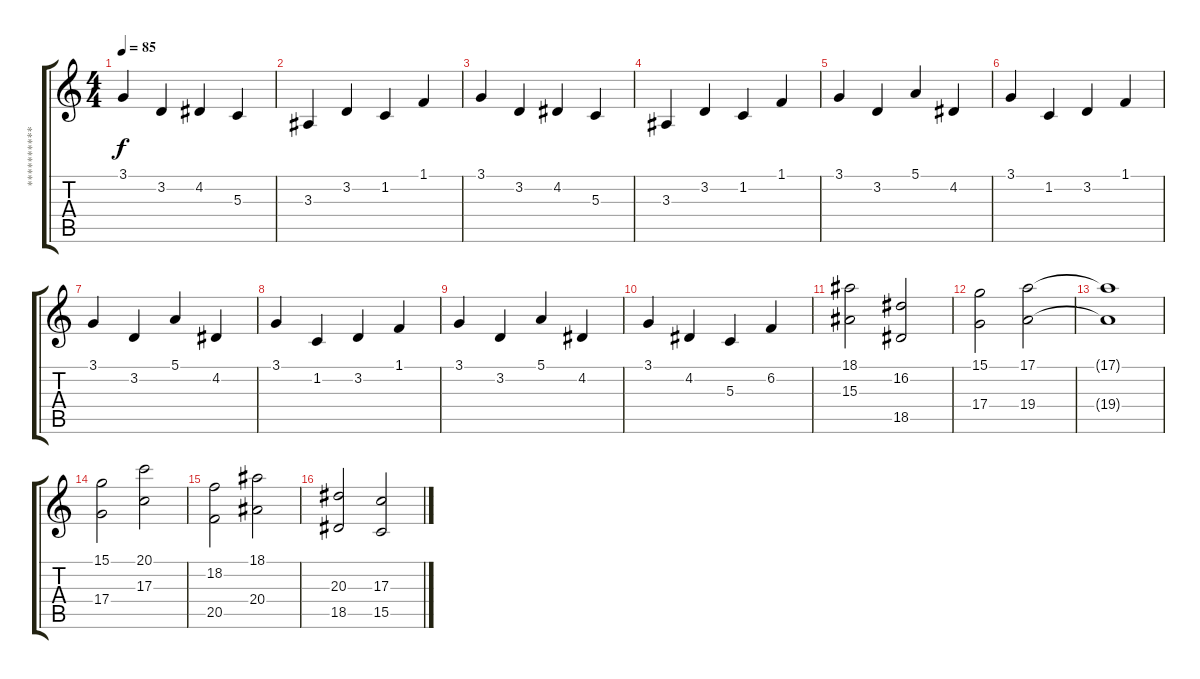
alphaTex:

\track ("******************" "**********") {instrument fx6goblins}
\staff {score tabs}
\tuning (E4 B3 G3 D3 A2 E2) {hide}
\ts (4 4)
\tempo 85
\clef g2
\ks c
3.1.4{dy f instrument fx6goblins} 3.2.4 4.2.4 5.3.4 |
3.3.4 3.2.4 1.2.4 1.1.4 |
3.1.4 3.2.4 4.2.4 5.3.4 |
3.3.4 3.2.4 1.2.4 1.1.4 |
3.1.4 3.2.4 5.1.4 4.2.4 |
3.1.4 1.2.4 3.2.4 1.1.4 |
3.1.4 3.2.4 5.1.4 4.2.4 |
3.1.4 1.2.4 3.2.4 1.1.4 |
3.1.4 3.2.4 5.1.4 4.2.4 |
3.1.4 4.2.4 5.3.4 6.2.4 |
(18.1 15.3).2 (16.2 18.5).2 |
(15.1 17.4).2 (17.1 19.4).2 |
(17.1{t} 19.4{t}).1 |
(15.1 17.4).2 (20.1 17.3).2 |
(18.2 20.5).2 (18.1 20.4).2 |
(20.3 18.5).2 (17.3 15.5).2
